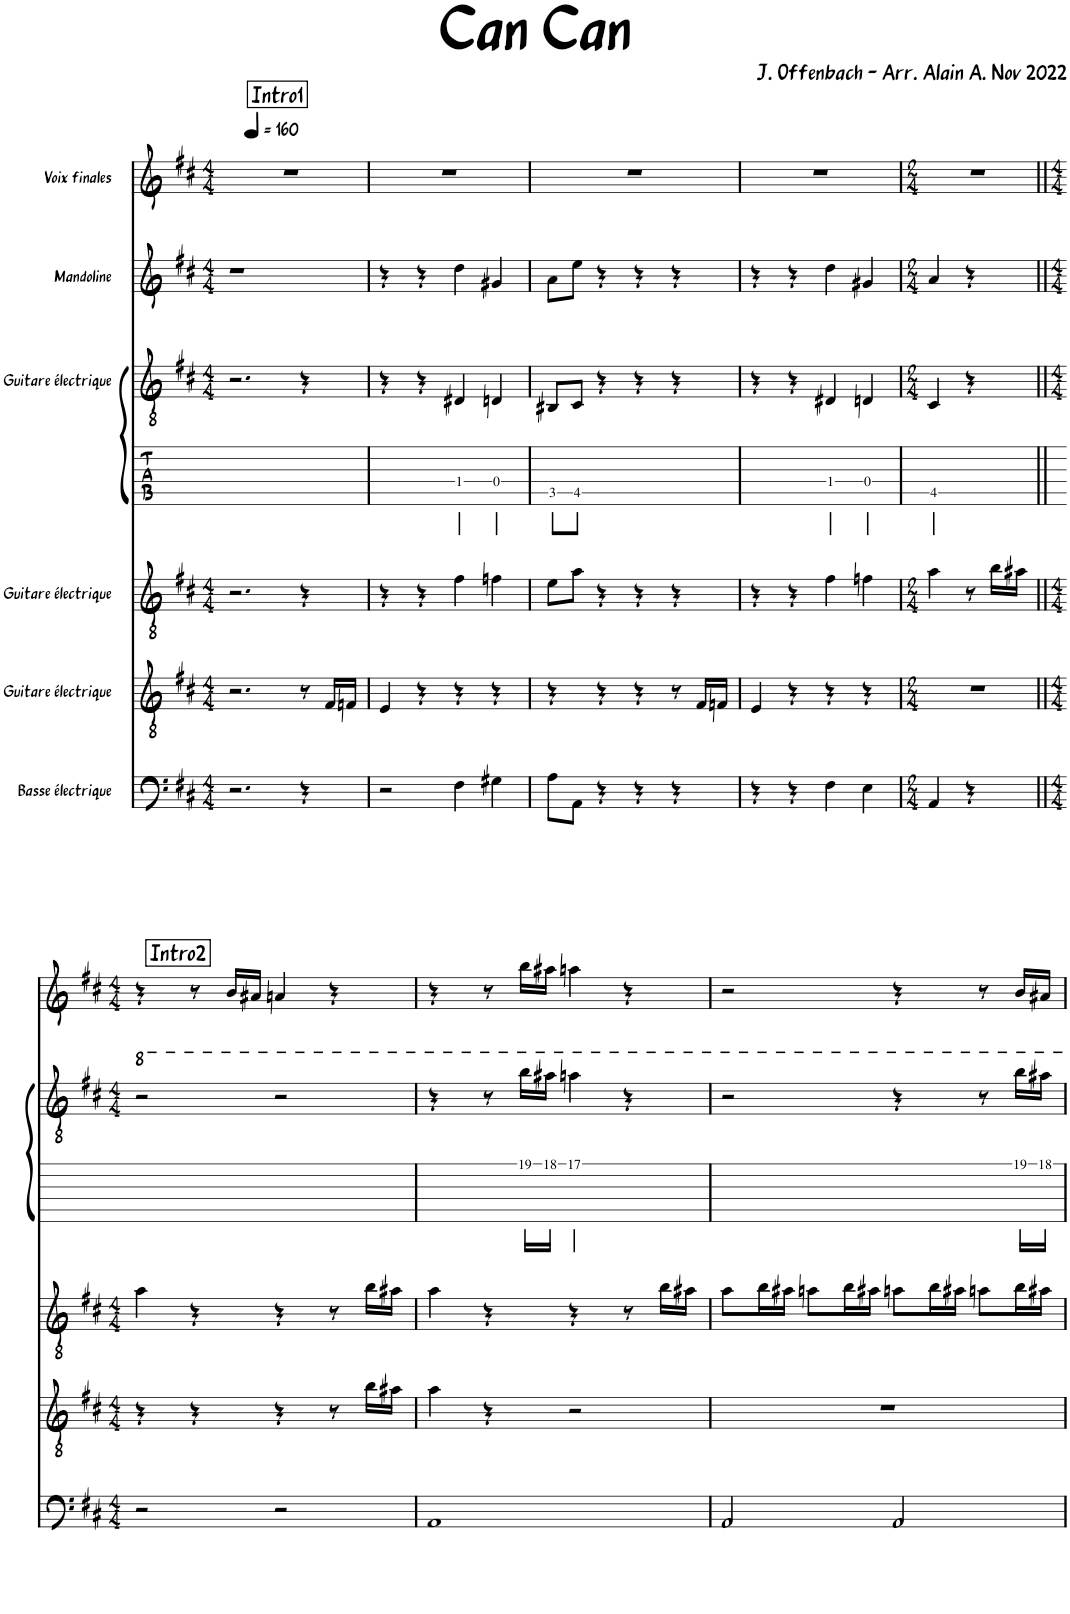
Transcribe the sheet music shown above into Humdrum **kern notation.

**kern	**kern	**kern	**kern	**kern	**kern	**kern	**kern	**kern	**kern	**kern
*part11	*part10	*part9	*part8	*part7	*part6	*part5	*part4	*part3	*part2	*part1
*staff11	*staff10	*staff9	*staff8	*staff7	*staff6	*staff5	*staff4	*staff3	*staff2	*staff1
*I"Guitare Basse	*I"Basse électrique	*I"Guitare électrique (Tablature)	*I"Guitare électrique	*I"Guitare électrique (Tablature)	*I"Guitare électrique	*I"Guitare électrique (Tablature)	*I"Guitare électrique	*I"Mandoline (Tablature)	*I"Mandoline	*I"Voix finales
*I'Guit. B.	*	*I'Guit. El.	*	*I'Guit. El.	*	*	*	*I'Mdn.	*	*I'Vx
*stria4	*	*stria6	*	*stria6	*	*stria6	*	*stria4	*	*
*	*clefF4	*	*clefGv2	*	*clefGv2	*	*clefGv2	*	*clefG2	*clefG2
*Trd7c12	*Trd7c12	*	*	*	*	*	*	*	*	*
*k[f#c#]	*k[f#c#]	*k[f#c#]	*k[f#c#]	*k[f#c#]	*k[f#c#]	*k[f#c#]	*k[f#c#]	*k[f#c#]	*k[f#c#]	*k[f#c#]
*M4/4	*M4/4	*M4/4	*M4/4	*M4/4	*M4/4	*M4/4	*M4/4	*M4/4	*M4/4	*M4/4
*MM160	*MM160	*MM160	*MM160	*MM160	*MM160	*MM160	*MM160	*MM160	*MM160	*MM160
!!LO:REH:place=s1:a:B:rj:fs=14:t=Intro1
=1	=1	=1	=1	=1	=1	=1	=1	=1	=1	=1
!LO:N:vis=2	!	!LO:N:vis=2	!	!LO:N:vis=2	!	!	!	!	!	!
2.r	2.r	2.r	2.r	2.r	2.r	2.r	2.r	1r	1r	1r
4r	4r	8r	8r	4r	4r	4r	4r	.	.	.
.	.	16F#\LL	16F#/LL	.	.	.	.	.	.	.
.	.	16Fn\JJ	16Fn/JJ	.	.	.	.	.	.	.
=2	=2	=2	=2	=2	=2	=2	=2	=2	=2	=2
2r	2r	4E	4E/	4r	4r	4r	4r	4r	4r	1r
.	.	4r	4r	4r	4r	4r	4r	4r	4r	.
4F#	4F#\	4r	4r	4f#	4f#\	4D#X\	4D#X/	4dd	4dd\	.
4G#X	4G#X\	4r	4r	4fn	4fn\	4Dn\	4Dn/	4g#X	4g#X/	.
=3	=3	=3	=3	=3	=3	=3	=3	=3	=3	=3
8A\L	8A\L	4r	4r	8e\L	8e\L	8BB#X\L	8BB#X/L	8a\L	8a\L	1r
8AA\J	8AA\J	.	.	8a\J	8a\J	8C#\J	8C#/J	8ee\J	8ee\J	.
4r	4r	4r	4r	4r	4r	4r	4r	4r	4r	.
4r	4r	4r	4r	4r	4r	4r	4r	4r	4r	.
4r	4r	8r	8r	4r	4r	4r	4r	4r	4r	.
.	.	16F#\LL	16F#/LL	.	.	.	.	.	.	.
.	.	16Fn\JJ	16Fn/JJ	.	.	.	.	.	.	.
=4	=4	=4	=4	=4	=4	=4	=4	=4	=4	=4
4r	4r	4E	4E/	4r	4r	4r	4r	4r	4r	1r
4r	4r	4r	4r	4r	4r	4r	4r	4r	4r	.
4F#	4F#\	4r	4r	4f#	4f#\	4D#X\	4D#X/	4dd	4dd\	.
4E	4E\	4r	4r	4fn	4fn\	4Dn\	4Dn/	4g#X	4g#X/	.
=5	=5	=5	=5	=5	=5	=5	=5	=5	=5	=5
*M2/4	*M2/4	*M2/4	*M2/4	*M2/4	*M2/4	*M2/4	*M2/4	*M2/4	*M2/4	*M2/4
4AA	4AA/	2r	2r	4a	4a\	4C#\	4C#/	4a	4a/	2r
4r	4r	.	.	8r	8r	4r	4r	4r	4r	.
.	.	.	.	16b\LL	16b\LL	.	.	.	.	.
.	.	.	.	16a#X\JJ	16a#X\JJ	.	.	.	.	.
!!LO:LB:g=z
!!LO:REH:place=s1:a:B:rj:fs=14:t=Intro2
=6||	=6||	=6||	=6||	=6||	=6||	=6||	=6||	=6||	=6||	=6||
*M4/4	*M4/4	*M4/4	*M4/4	*M4/4	*M4/4	*M4/4	*M4/4	*M4/4	*M4/4	*M4/4
2r	2r	4r	4r	4a	4a\	2r	2r	4r	4r	1r
.	.	4r	4r	4r	4r	.	.	8r	8r	.
.	.	.	.	.	.	.	.	16b\LL	16b/LL	.
.	.	.	.	.	.	.	.	16a#X\JJ	16a#X/JJ	.
2r	2r	4r	4r	4r	4r	2r	2r	4an	4an/	.
.	.	8r	8r	8r	8r	.	.	4r	4r	.
.	.	16b\LL	16b\LL	16b\LL	16b\LL	.	.	.	.	.
.	.	16a#X\JJ	16a#X\JJ	16a#X\JJ	16a#X\JJ	.	.	.	.	.
=7	=7	=7	=7	=7	=7	=7	=7	=7	=7	=7
1AA	1AA	4a	4a\	4a	4a\	4r	4r	4r	4r	1r
.	.	4r	4r	4r	4r	8r	8r	8r	8r	.
.	.	.	.	.	.	16bb\LL	16bb\LL	16bb\LL	16bb\LL	.
.	.	.	.	.	.	16aa#\JJ	16aa#X\JJ	16aa#X\JJ	16aa#X\JJ	.
.	.	2r	2r	4r	4r	4aa\	4aan\	4aan	4aan\	.
.	.	.	.	8r	8r	4r	4r	4r	4r	.
.	.	.	.	16b\LL	16b\LL	.	.	.	.	.
.	.	.	.	16a#X\JJ	16a#X\JJ	.	.	.	.	.
=8	=8	=8	=8	=8	=8	=8	=8	=8	=8	=8
2AA	2AA/	1r	1r	8a\L	8a\L	2r	2r	2r	2r	1r
.	.	.	.	16b\L	16b\L	.	.	.	.	.
.	.	.	.	16a#X\JJ	16a#X\JJ	.	.	.	.	.
.	.	.	.	8an\L	8an\L	.	.	.	.	.
.	.	.	.	16b\L	16b\L	.	.	.	.	.
.	.	.	.	16a#X\JJ	16a#X\JJ	.	.	.	.	.
2AA	2AA/	.	.	8an\L	8an\L	4r	4r	4r	4r	.
.	.	.	.	16b\L	16b\L	.	.	.	.	.
.	.	.	.	16a#X\JJ	16a#X\JJ	.	.	.	.	.
.	.	.	.	8an\L	8an\L	8r	8r	8r	8r	.
.	.	.	.	16b\L	16b\L	16bb\LL	16bb\LL	16b\LL	16b/LL	.
.	.	.	.	16a#X\JJ	16a#X\JJ	16aa#\JJ	16aa#X\JJ	16a#X\JJ	16a#X/JJ	.
=	=	=	=	=	=	=	=	=	=	=
*-	*-	*-	*-	*-	*-	*-	*-	*-	*-	*-
